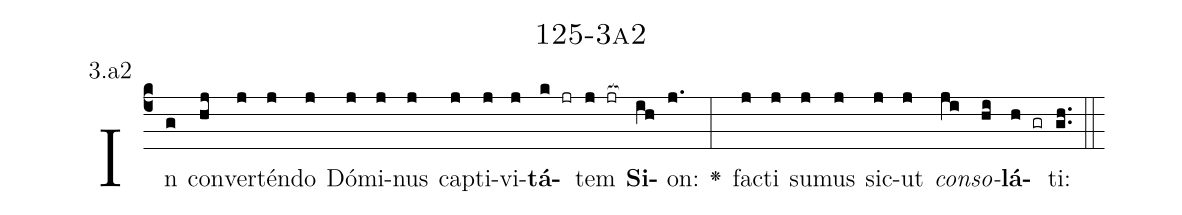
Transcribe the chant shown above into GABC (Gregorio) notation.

name: 125-3a2;
annotation: 3.a2;
%%
(c4)In(g) con(hj)ver(j)tén(j)do(j) Dó(j)mi(j)nus(j) cap(j)ti(j)vi(j)<b>tá</b>(k jr)tem(j jr[ocb:1{]) <b>Si</b>(ih[ocb:0}])on:(j.) <v>\greheightstar</v>(:) fac(j)ti(j) su(j)mus(j) sic(j)ut(j) <i>con</i>(ji)<i>so</i>(hi)<b>lá</b>(h gr)ti:(gh..) (::)


%E(j) u(j) o(ji) u(hi) a(h) e.(gh..) (::)
